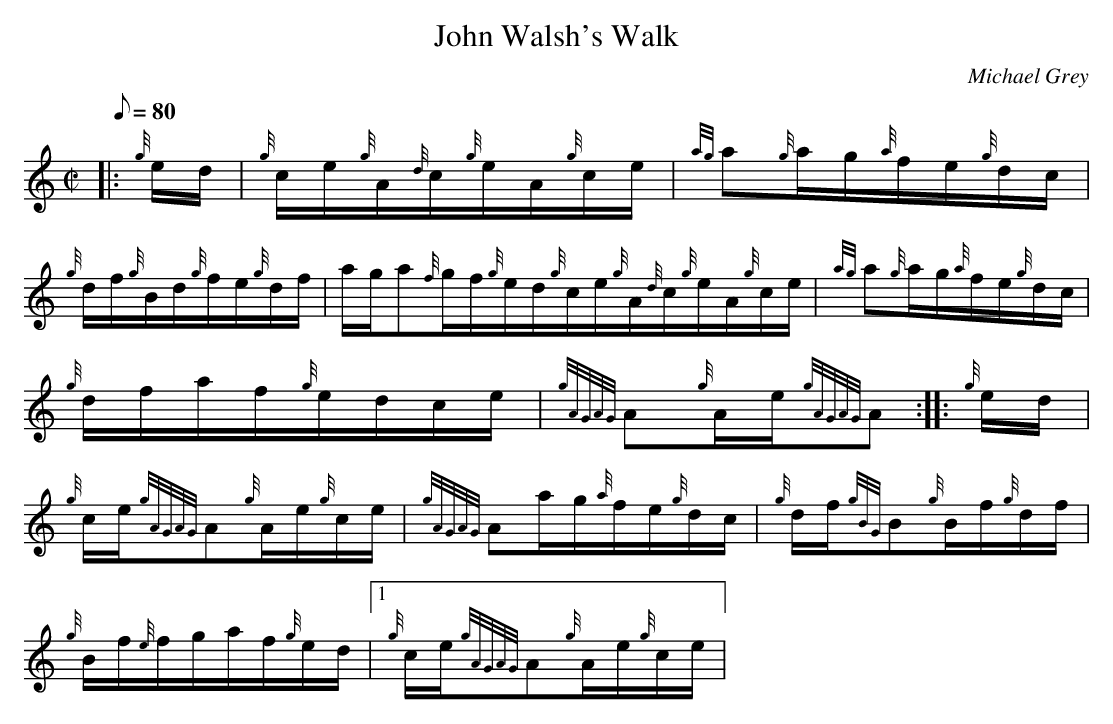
X:1
T:John Walsh's Walk
M:C|
L:1/8
Q:80
C:Michael Grey
K:HP
|: {g}e/2d/2 | \
{g}c/2e/2{g}A/2{d}c/2{g}e/2A/2{g}c/2e/2 | \
{ag}a{g}a/2g/2{a}f/2e/2{g}d/2c/2 |
{g}d/2f/2{g}B/2d/2{g}f/2e/2{g}d/2f/2 | \
a/2g/2a{f}g/2f/2{g}e/2d/2{g}c/2e/2{g}A/2{d}c/2{g}e/2A/2{g}c/2e/2 | \
{ag}a{g}a/2g/2{a}f/2e/2{g}d/2c/2 |
{g}d/2f/2a/2f/2{g}e/2d/2c/2e/2 | \
{gAGAG}A{g}A/2e/2{gAGAG}A :: \
{g}e/2d/2 |
{g}c/2e/2{gAGAG}A{g}A/2e/2{g}c/2e/2 | \
{gAGAG}Aa/2g/2{a}f/2e/2{g}d/2c/2 | \
{g}d/2f/2{gBG}B{g}B/2f/2{g}d/2f/2 |
{g}B/2f/2{e}f/2g/2a/2f/2{g}e/2d/2|1 {g}c/2e/2{gAGAG}A{g}A/2e/2{g}c/2e/2 |
